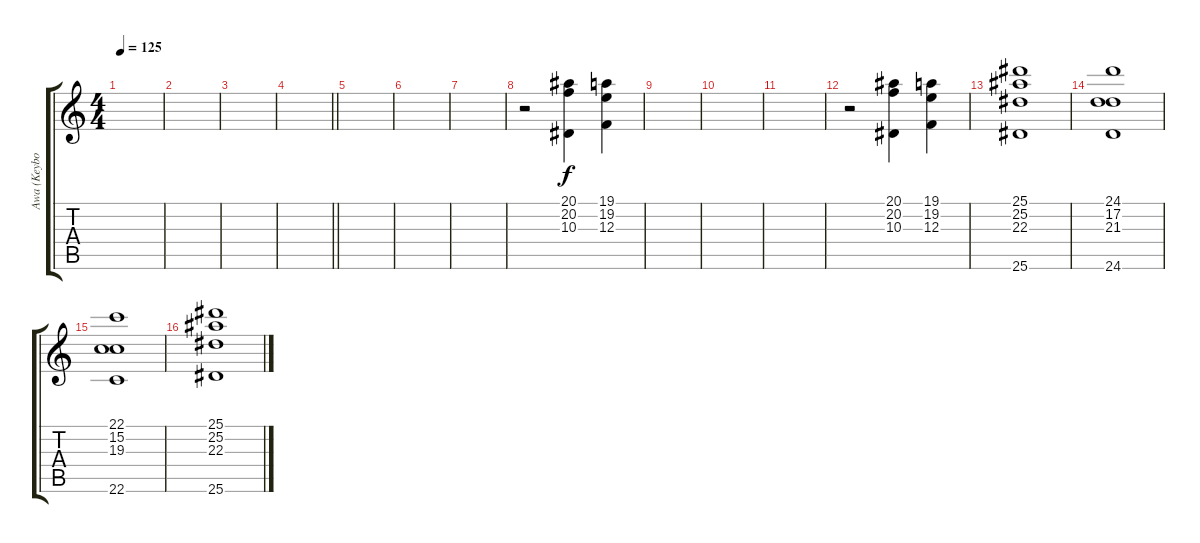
\track ("Awa (Keybords 1)" "Awa (Keybo") {instrument churchorgan}
\staff {score tabs}
\tuning (D4 A3 F3 C3 G2 D2) {hide}
\ts (4 4)
\tempo 125
\clef g2
\ks c
|
|
|
\barLineRight lightlight
|
|
|
|
r.2 (20.1 20.2 10.3).4{volume 12} (19.1 19.2 12.3).4 |
|
|
|
r.2 (20.1 20.2 10.3).4 (19.1 19.2 12.3).4 |
(25.1 25.2 22.3 25.6).1{volume 8} |
(24.1 17.2 21.3 24.6).1 |
(22.1 15.2 19.3 22.6).1 |
(25.1 25.2 22.3 25.6).1
